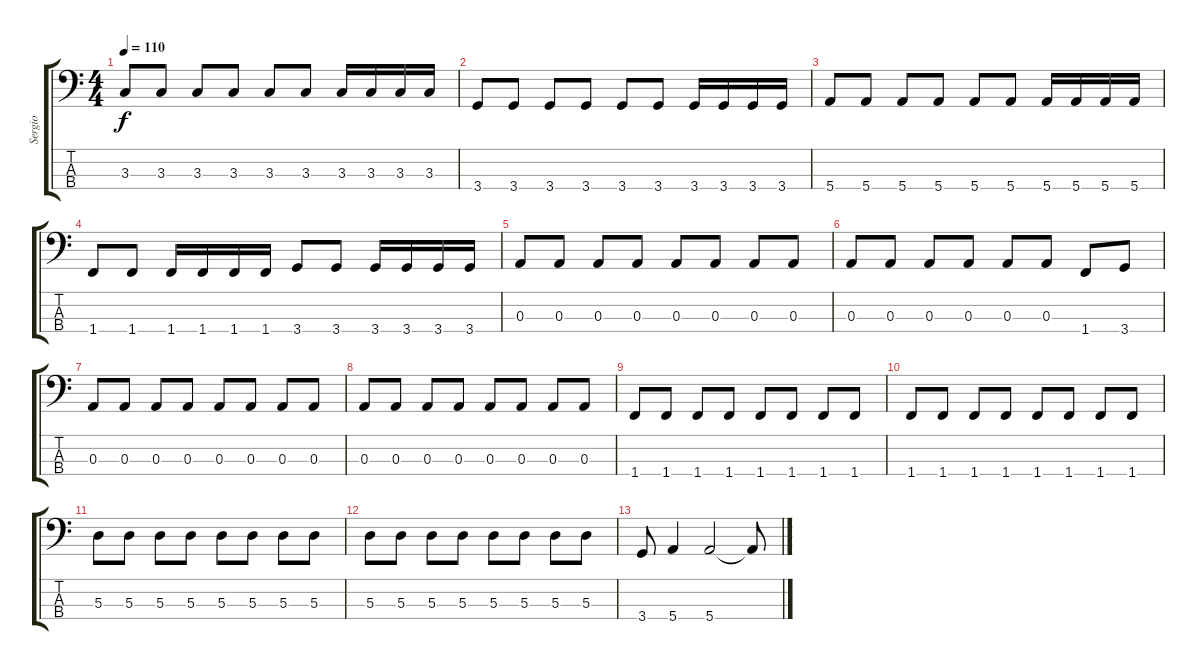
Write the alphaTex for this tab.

\track ("Sergio" "Sergio") {instrument electricbassfinger}
\staff {score tabs}
\tuning (G2 D2 A1 E1) {hide}
\ts (4 4)
\tempo 110
\clef f4
\ks c
3.3.8{dy f} 3.3.8 3.3.8 3.3.8 3.3.8 3.3.8 3.3.16 3.3.16 3.3.16 3.3.16 |
3.4.8 3.4.8 3.4.8 3.4.8 3.4.8 3.4.8 3.4.16 3.4.16 3.4.16 3.4.16 |
5.4.8 5.4.8 5.4.8 5.4.8 5.4.8 5.4.8 5.4.16 5.4.16 5.4.16 5.4.16 |
1.4.8 1.4.8 1.4.16 1.4.16 1.4.16 1.4.16 3.4.8 3.4.8 3.4.16 3.4.16 3.4.16 3.4.16 |
0.3.8 0.3.8 0.3.8 0.3.8 0.3.8 0.3.8 0.3.8 0.3.8 |
0.3.8 0.3.8 0.3.8 0.3.8 0.3.8 0.3.8 1.4.8 3.4.8 |
0.3.8 0.3.8 0.3.8 0.3.8 0.3.8 0.3.8 0.3.8 0.3.8 |
0.3.8 0.3.8 0.3.8 0.3.8 0.3.8 0.3.8 0.3.8 0.3.8 |
1.4.8 1.4.8 1.4.8 1.4.8 1.4.8 1.4.8 1.4.8 1.4.8 |
1.4.8 1.4.8 1.4.8 1.4.8 1.4.8 1.4.8 1.4.8 1.4.8 |
5.3.8 5.3.8 5.3.8 5.3.8 5.3.8 5.3.8 5.3.8 5.3.8 |
5.3.8 5.3.8 5.3.8 5.3.8 5.3.8 5.3.8 5.3.8 5.3.8 |
3.4.8 5.4.4 5.4.2 5.4{t}.8
